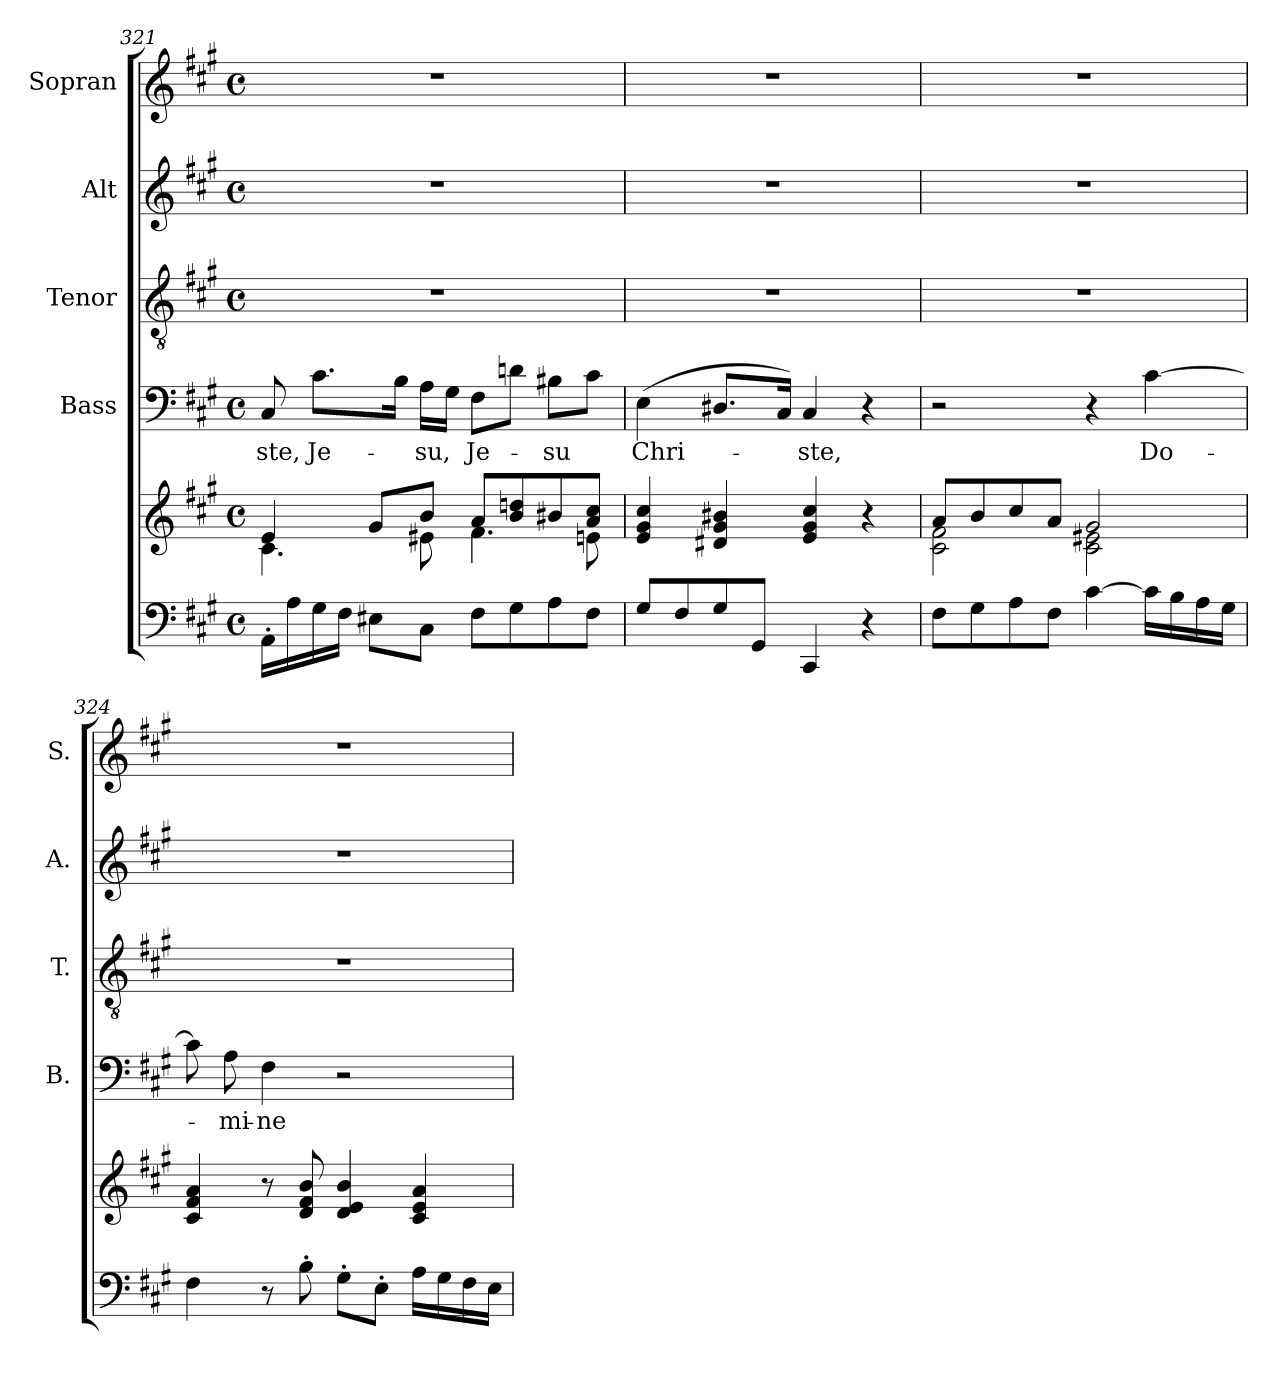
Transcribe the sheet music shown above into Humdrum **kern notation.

**kern	**kern	**kern	**text	**kern	**kern	**kern
*part5	*part5	*part4	*part4	*part3	*part2	*part1
*staff6	*staff5	*staff4	*staff4	*staff3	*staff2	*staff1
*	*	*I"Bass	*	*I"Tenor	*I"Alt	*I"Sopran
*	*	*I'B.	*	*I'T.	*I'A.	*I'S.
!!LO:PB:g=z
*clefF4	*clefG2	*clefF4	*	*clefGv2	*clefG2	*clefG2
*k[f#c#g#]	*k[f#c#g#]	*k[f#c#g#]	*	*k[f#c#g#]	*k[f#c#g#]	*k[f#c#g#]
*A:	*A:	*A:	*	*A:	*A:	*A:
*M4/4	*M4/4	*M4/4	*	*M4/4	*M4/4	*M4/4
*met(c)	*met(c)	*met(c)	*	*met(c)	*met(c)	*met(c)
=321	=321	=321	=321	=321	=321	=321
*	*^	*	*	*	*	*
!	!	!	!	!LO:LY:b	!	!	!
16AA'>\LL	4e/	4.c#\	8C#/	-ste,	1r	1r	1r
16A\	.	.	.	.	.	.	.
!	!	!	!	!LO:LY:b	!	!	!
16G#\	.	.	8.c#\L	Je-	.	.	.
16F#\JJ	.	.	.	.	.	.	.
8E#X\L	8g#/L	.	.	.	.	.	.
.	.	.	16B\Jk	.	.	.	.
!	!	!	!	!LO:LY:b	!	!	!
8C#\J	8b/J	8e#X\	16A\LL	-su,	.	.	.
.	.	.	16G#\JJ	.	.	.	.
!	!	!	!	!LO:LY:b	!	!	!
8F#\L	8a/L	4.f#\	8F#\L	Je-	.	.	.
8G#\	8b/ 8ddn/	.	8dn\J	.	.	.	.
!	!	!	!	!LO:LY:b	!	!	!
8A\	8b#X/	.	8B#X\L	-su	.	.	.
8F#\J	8a/ 8cc#/J	8en\	8c#\J	.	.	.	.
=322	=322	=322	=322	=322	=322	=322	=322
!	!	!	!	!LO:LY:b	!	!	!
*	*v	*v	*	*	*	*	*
8G#/L	4e/ 4g#/ 4cc#/	(>4E\	Chri-	1r	1r	1r
8F#/	.	.	.	.	.	.
8G#/	4d#X/ 4g#/ 4b#X/	8.D#X/L	.	.	.	.
8GG#/J	.	.	.	.	.	.
.	.	16C#/Jk)	.	.	.	.
!	!	!	!LO:LY:b	!	!	!
4CC#/	4e/ 4g#/ 4cc#/	4C#/	-ste,	.	.	.
4r	4r	4r	.	.	.	.
=323	=323	=323	=323	=323	=323	=323
*	*^	*	*	*	*	*
8F#\L	8a/L	2c#\ 2f#\	2r	.	1r	1r	1r
8G#\	8b/	.	.	.	.	.	.
8A\	8cc#/	.	.	.	.	.	.
8F#\J	8a/J	.	.	.	.	.	.
[4c#\	2g#/	2c#\ 2e#X\	4r	.	.	.	.
!	!	!	!	!LO:LY:b	!	!	!
16c#\LL]	.	.	[4c#\	Do-	.	.	.
16B\	.	.	.	.	.	.	.
16A\	.	.	.	.	.	.	.
16G#\JJ	.	.	.	.	.	.	.
*	*v	*v	*	*	*	*	*
=324	=324	=324	=324	=324	=324	=324
4F#\	4c#/ 4f#/ 4a/	8c#\]	.	1r	1r	1r
!	!	!	!LO:LY:b	!	!	!
.	.	8A\	-mi-	.	.	.
!	!	!	!LO:LY:b	!	!	!
8r	8r	4F#\	-ne	.	.	.
8B'>\	8d/ 8f#/ 8b/	.	.	.	.	.
8G#'>\L	4d/ 4e/ 4b/	2r	.	.	.	.
8E'>\J	.	.	.	.	.	.
16A\LL	4c#/ 4e/ 4a/	.	.	.	.	.
16G#\	.	.	.	.	.	.
16F#\	.	.	.	.	.	.
16E\JJ	.	.	.	.	.	.
=	=	=	=	=	=	=
*-	*-	*-	*-	*-	*-	*-
